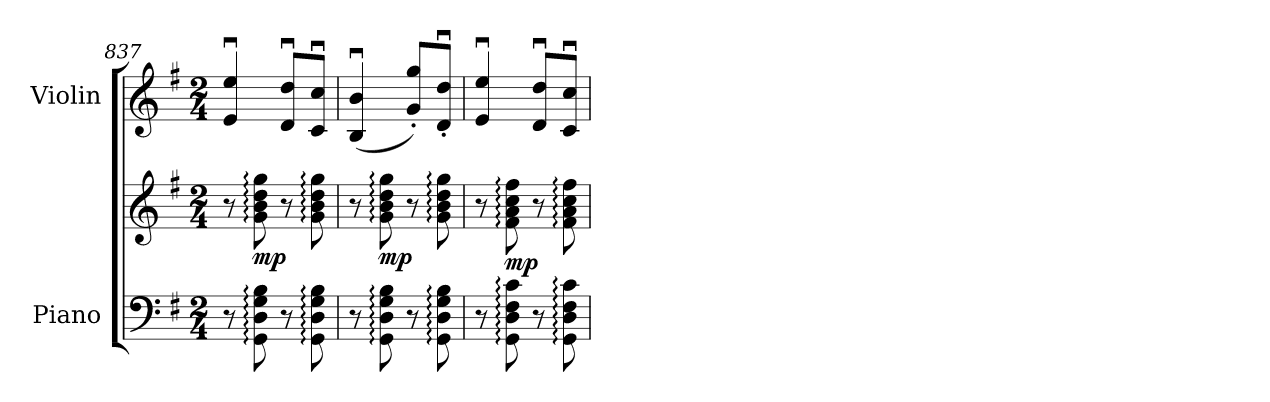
**kern	**kern	**dynam	**kern
*part2	*part2	*part2	*part1
*staff3	*staff2	*staff2/3	*staff1
*I"Piano	*	*	*I"Violin
*I'Pno.	*	*	*I'Vln.
*clefF4	*clefG2	*	*clefG2
*k[f#]	*k[f#]	*	*k[f#]
*M2/4	*M2/4	*	*M2/4
=837	=837	=837	=837
8r	8r	.	4e/u 4ee/u
!	!	!LO:DY:b	!
8GG\: 8D\: 8G\: 8B\:	8g\: 8b\: 8dd\: 8gg\:	mp	.
8r	8r	.	8d/u 8dd/uL
8GG\: 8D\: 8G\: 8B\:	8g\: 8b\: 8dd\: 8gg\:	.	8c/u 8cc/uJ
!!LO:PB:g=z
=838	=838	=838	=838
8r	8r	.	(4B/u 4b/u
!	!	!LO:DY:b	!
8GG\: 8D\: 8G\: 8B\:	8g\: 8b\: 8dd\: 8gg\:	mp	.
8r	8r	.	8g/' 8gg/'L)
8GG\: 8D\: 8G\: 8B\:	8g\: 8b\: 8dd\: 8gg\:	.	8d/u' 8dd/u'J
=839	=839	=839	=839
8r	8r	.	4e/u 4ee/u
!	!	!LO:DY:b	!
8GG\: 8D\: 8F#\: 8c\:	8f#\: 8a\: 8cc\: 8ff#\:	mp	.
8r	8r	.	8d/u 8dd/uL
8GG\: 8D\: 8F#\: 8c\:	8f#\: 8a\: 8cc\: 8ff#\:	.	8c/u 8cc/uJ
=	=	=	=
*-	*-	*-	*-
